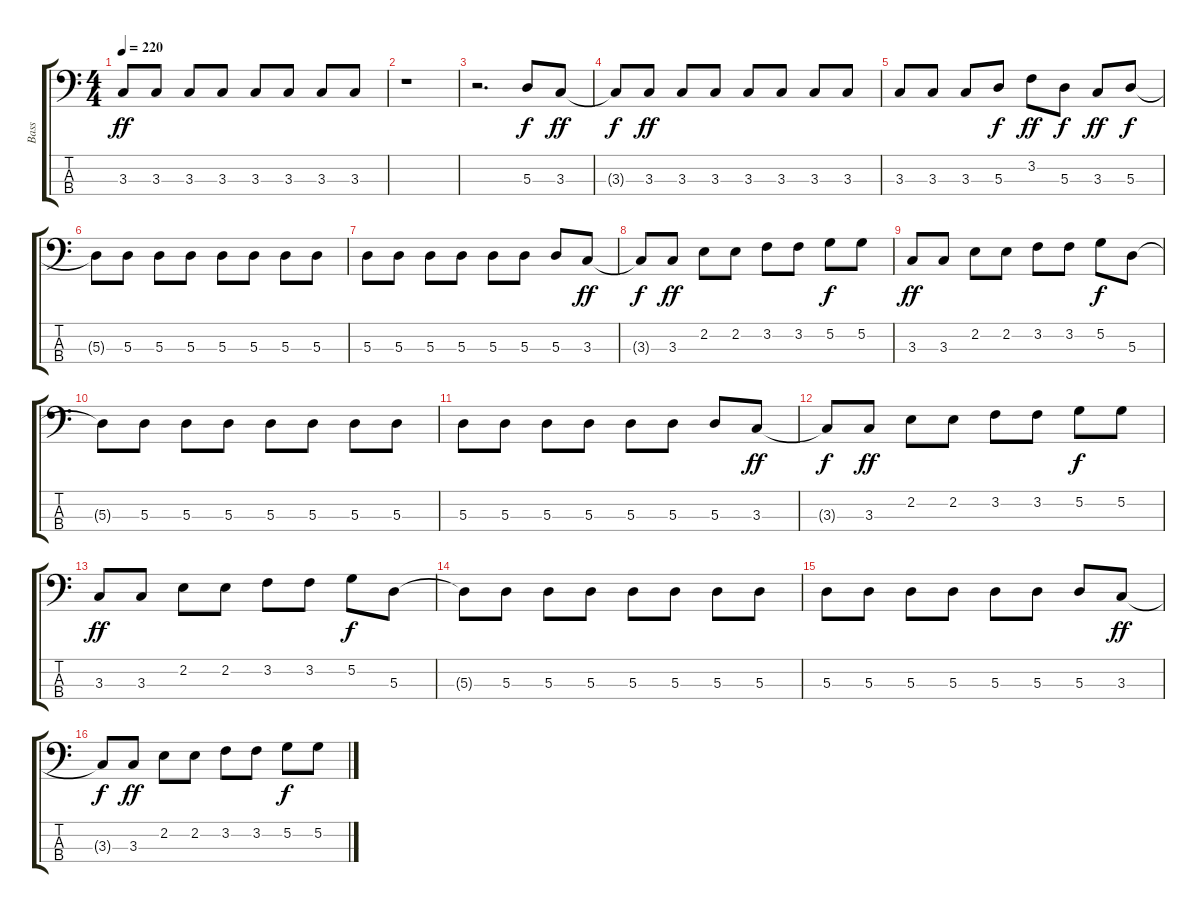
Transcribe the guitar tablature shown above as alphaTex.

\track ("Bass" "Bass") {instrument electricbassfinger}
\staff {score tabs}
\tuning (G2 D2 A1 E1) {hide}
\ts (4 4)
\tempo 220
\clef f4
\ks c
3.3.8{dy ff} 3.3.8 3.3.8 3.3.8 3.3.8 3.3.8 3.3.8 3.3.8 |
r.1 |
r.2{d} 5.3.8{dy f} 3.3.8{dy ff} |
3.3{t}.8{dy f} 3.3.8{dy ff} 3.3.8 3.3.8 3.3.8 3.3.8 3.3.8 3.3.8 |
3.3.8 3.3.8 3.3.8 5.3.8{dy f} 3.2.8{dy ff} 5.3.8{dy f} 3.3.8{dy ff} 5.3.8{dy f} |
5.3{t}.8 5.3.8 5.3.8 5.3.8 5.3.8 5.3.8 5.3.8 5.3.8 |
5.3.8 5.3.8 5.3.8 5.3.8 5.3.8 5.3.8 5.3.8 3.3.8{dy ff} |
3.3{t}.8{dy f} 3.3.8{dy ff} 2.2.8 2.2.8 3.2.8 3.2.8 5.2.8{dy f} 5.2.8 |
3.3.8{dy ff} 3.3.8 2.2.8 2.2.8 3.2.8 3.2.8 5.2.8{dy f} 5.3.8 |
5.3{t}.8 5.3.8 5.3.8 5.3.8 5.3.8 5.3.8 5.3.8 5.3.8 |
5.3.8 5.3.8 5.3.8 5.3.8 5.3.8 5.3.8 5.3.8 3.3.8{dy ff} |
3.3{t}.8{dy f} 3.3.8{dy ff} 2.2.8 2.2.8 3.2.8 3.2.8 5.2.8{dy f} 5.2.8 |
3.3.8{dy ff} 3.3.8 2.2.8 2.2.8 3.2.8 3.2.8 5.2.8{dy f} 5.3.8 |
5.3{t}.8 5.3.8 5.3.8 5.3.8 5.3.8 5.3.8 5.3.8 5.3.8 |
5.3.8 5.3.8 5.3.8 5.3.8 5.3.8 5.3.8 5.3.8 3.3.8{dy ff} |
3.3{t}.8{dy f} 3.3.8{dy ff} 2.2.8 2.2.8 3.2.8 3.2.8 5.2.8{dy f} 5.2.8
